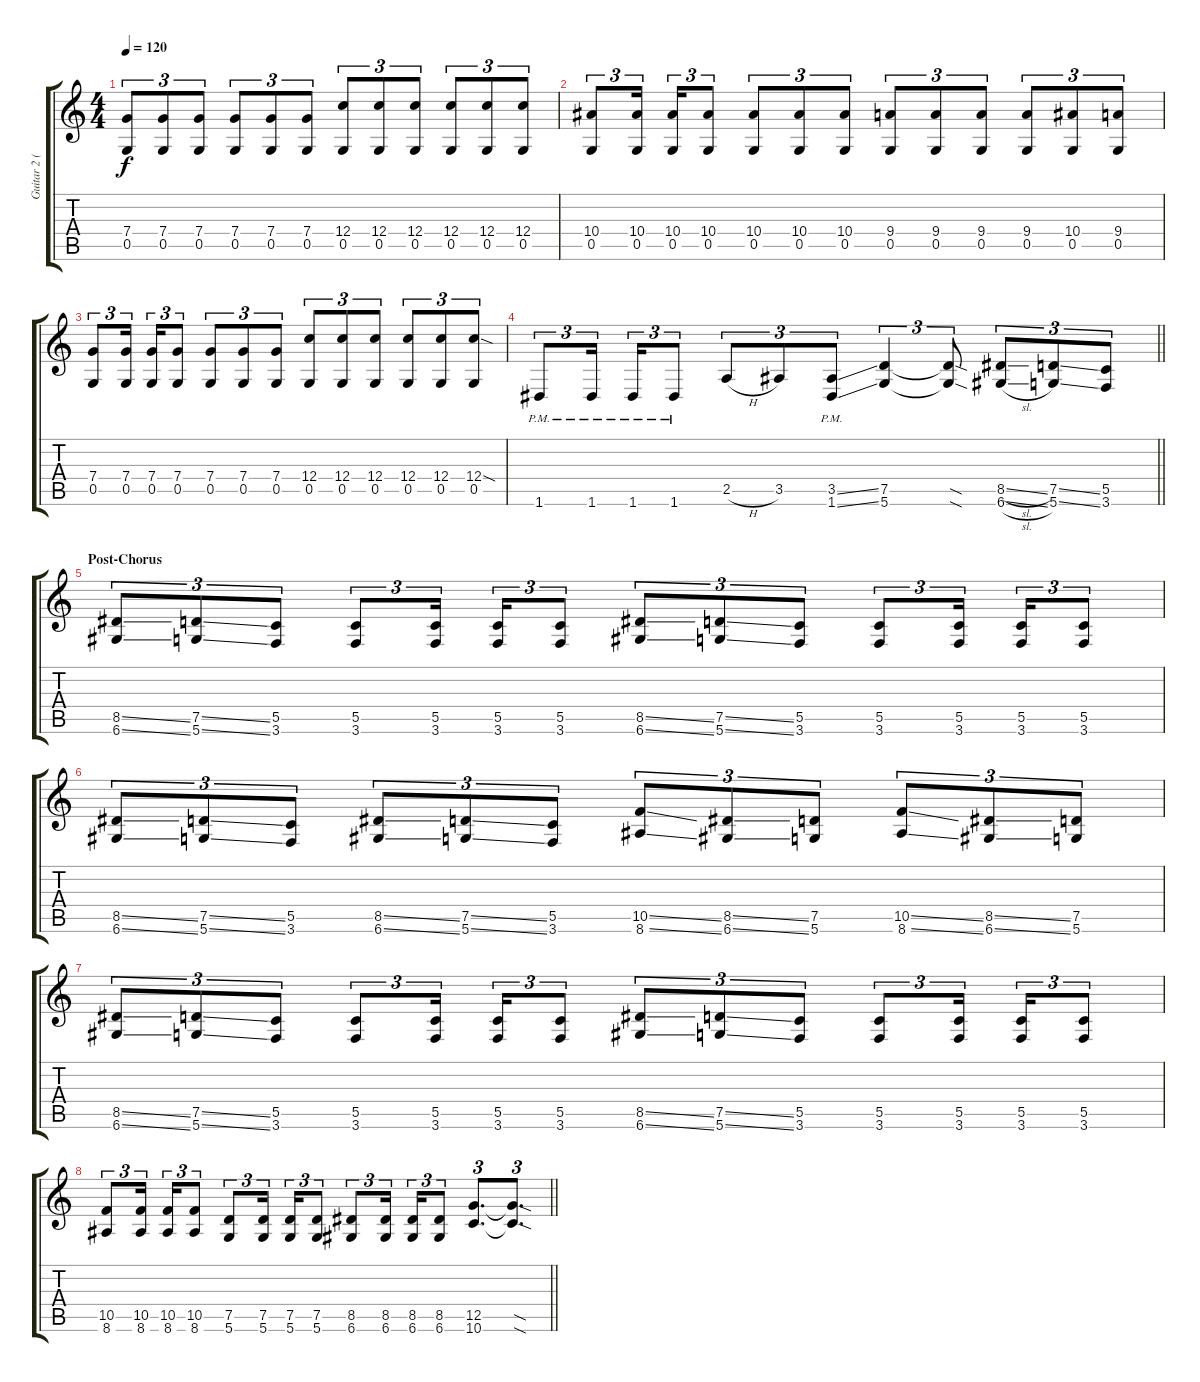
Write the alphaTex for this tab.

\track ("Guitar 2 (Distortion)" "Guitar 2 (") {instrument distortionguitar}
\staff {score tabs}
\tuning (D4 A3 F3 C3 G2 D2) {hide}
\ts (4 4)
\tempo 120
\clef g2
\ks c
(7.4 0.5).8{tu (3 2) dy f} (7.4 0.5).8{tu (3 2)} (7.4 0.5).8{tu (3 2)} (7.4 0.5).8{tu (3 2)} (7.4 0.5).8{tu (3 2)} (7.4 0.5).8{tu (3 2)} (12.4 0.5).8{tu (3 2)} (12.4 0.5).8{tu (3 2)} (12.4 0.5).8{tu (3 2)} (12.4 0.5).8{tu (3 2)} (12.4 0.5).8{tu (3 2)} (12.4 0.5).8{tu (3 2)} |
(10.4 0.5).8{tu (3 2)} (10.4 0.5).16{tu (3 2) beam splitsecondary} (10.4 0.5).16{tu (3 2)} (10.4 0.5).8{tu (3 2)} (10.4 0.5).8{tu (3 2)} (10.4 0.5).8{tu (3 2)} (10.4 0.5).8{tu (3 2)} (9.4 0.5).8{tu (3 2)} (9.4 0.5).8{tu (3 2)} (9.4 0.5).8{tu (3 2)} (9.4 0.5).8{tu (3 2)} (10.4 0.5).8{tu (3 2)} (9.4 0.5).8{tu (3 2)} |
(7.4 0.5).8{tu (3 2)} (7.4 0.5).16{tu (3 2) beam splitsecondary} (7.4 0.5).16{tu (3 2)} (7.4 0.5).8{tu (3 2)} (7.4 0.5).8{tu (3 2)} (7.4 0.5).8{tu (3 2)} (7.4 0.5).8{tu (3 2)} (12.4 0.5).8{tu (3 2)} (12.4 0.5).8{tu (3 2)} (12.4 0.5).8{tu (3 2)} (12.4 0.5).8{tu (3 2)} (12.4 0.5).8{tu (3 2)} (12.4{sod} 0.5).8{tu (3 2)} |
\barLineRight lightlight
1.6{pm}.8{tu (3 2)} 1.6{pm}.16{tu (3 2) beam splitsecondary} 1.6{pm}.16{tu (3 2)} 1.6{pm}.8{tu (3 2)} 2.5{h}.8{tu (3 2)} 3.5.8{tu (3 2)} (3.5{ss pm} 1.6{ss pm}).8{tu (3 2)} (7.5 5.6).4{tu (3 2)} (7.5{sod t} 5.6{sod t}).8{tu (3 2)} (8.5{sl} 6.6{sl}).8{tu (3 2)} (7.5{ss} 5.6{ss}).8{tu (3 2)} (5.5 3.6).8{tu (3 2)} |
\section ("" "Post-Chorus")
(8.5{ss} 6.6{ss}).8{tu (3 2)} (7.5{ss} 5.6{ss}).8{tu (3 2)} (5.5 3.6).8{tu (3 2)} (5.5 3.6).8{tu (3 2)} (5.5 3.6).16{tu (3 2) beam splitsecondary} (5.5 3.6).16{tu (3 2)} (5.5 3.6).8{tu (3 2)} (8.5{ss} 6.6{ss}).8{tu (3 2)} (7.5{ss} 5.6{ss}).8{tu (3 2)} (5.5 3.6).8{tu (3 2)} (5.5 3.6).8{tu (3 2)} (5.5 3.6).16{tu (3 2) beam splitsecondary} (5.5 3.6).16{tu (3 2)} (5.5 3.6).8{tu (3 2)} |
(8.5{ss} 6.6{ss}).8{tu (3 2)} (7.5{ss} 5.6{ss}).8{tu (3 2)} (5.5 3.6).8{tu (3 2)} (8.5{ss} 6.6{ss}).8{tu (3 2)} (7.5{ss} 5.6{ss}).8{tu (3 2)} (5.5 3.6).8{tu (3 2)} (10.5{ss} 8.6{ss}).8{tu (3 2)} (8.5{ss} 6.6{ss}).8{tu (3 2)} (7.5 5.6).8{tu (3 2)} (10.5{ss} 8.6{ss}).8{tu (3 2)} (8.5{ss} 6.6{ss}).8{tu (3 2)} (7.5 5.6).8{tu (3 2)} |
(8.5{ss} 6.6{ss}).8{tu (3 2)} (7.5{ss} 5.6{ss}).8{tu (3 2)} (5.5 3.6).8{tu (3 2)} (5.5 3.6).8{tu (3 2)} (5.5 3.6).16{tu (3 2) beam splitsecondary} (5.5 3.6).16{tu (3 2)} (5.5 3.6).8{tu (3 2)} (8.5{ss} 6.6{ss}).8{tu (3 2)} (7.5{ss} 5.6{ss}).8{tu (3 2)} (5.5 3.6).8{tu (3 2)} (5.5 3.6).8{tu (3 2)} (5.5 3.6).16{tu (3 2) beam splitsecondary} (5.5 3.6).16{tu (3 2)} (5.5 3.6).8{tu (3 2)} |
\barLineRight lightlight
(10.5 8.6).8{tu (3 2)} (10.5 8.6).16{tu (3 2) beam splitsecondary} (10.5 8.6).16{tu (3 2)} (10.5 8.6).8{tu (3 2)} (7.5 5.6).8{tu (3 2)} (7.5 5.6).16{tu (3 2) beam splitsecondary} (7.5 5.6).16{tu (3 2)} (7.5 5.6).8{tu (3 2)} (8.5 6.6).8{tu (3 2)} (8.5 6.6).16{tu (3 2) beam splitsecondary} (8.5 6.6).16{tu (3 2)} (8.5 6.6).8{tu (3 2)} (12.5 10.6).8{d tu (3 2)} (12.5{sod t} 10.6{sod t}).8{d tu (3 2)}
